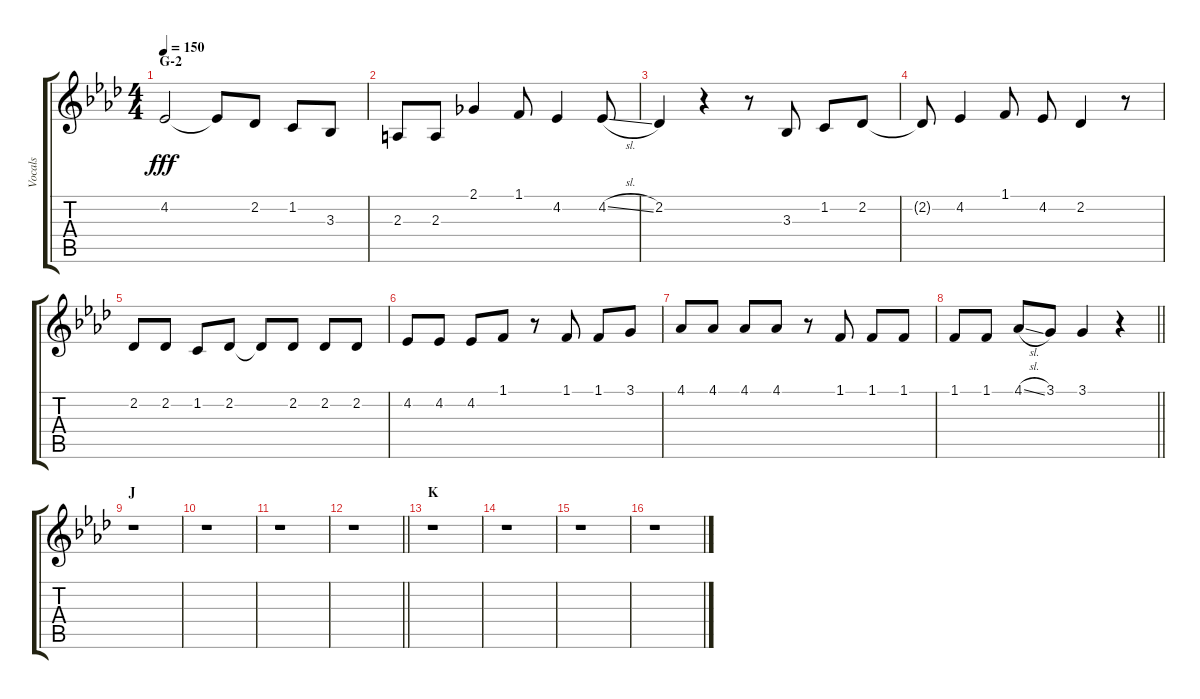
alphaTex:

\track ("Vocals" "Vocals") {instrument voiceoohs}
\staff {score tabs}
\tuning (E4 B3 G3 D3 A2 E2) {hide}
\ts (4 4)
\section ("" "G-2")
\tempo 150
\clef g2
\ks ab
4.2.2{dy fff} 4.2{t}.8 2.2.8 1.2.8 3.3.8 |
2.3.8 2.3.8 2.1.4 1.1.8 4.2.4 4.2{sl}.8 |
2.2.4 r.4 r.8 3.3.8 1.2.8 2.2.8 |
2.2{t}.8 4.2.4 1.1.8 4.2.8 2.2.4 r.8 |
2.2.8 2.2.8 1.2.8 2.2.8 2.2{t}.8 2.2.8 2.2.8 2.2.8 |
4.2.8 4.2.8 4.2.8 1.1.8 r.8 1.1.8 1.1.8 3.1.8 |
4.1.8 4.1.8 4.1.8 4.1.8 r.8 1.1.8 1.1.8 1.1.8 |
\barLineRight lightlight
1.1.8 1.1.8 4.1{sl}.8 3.1.8 3.1.4 r.4 |
\section ("" "J")
r.1 |
r.1 |
r.1 |
\barLineRight lightlight
r.1 |
\section ("" "K")
r.1 |
r.1 |
r.1 |
r.1
